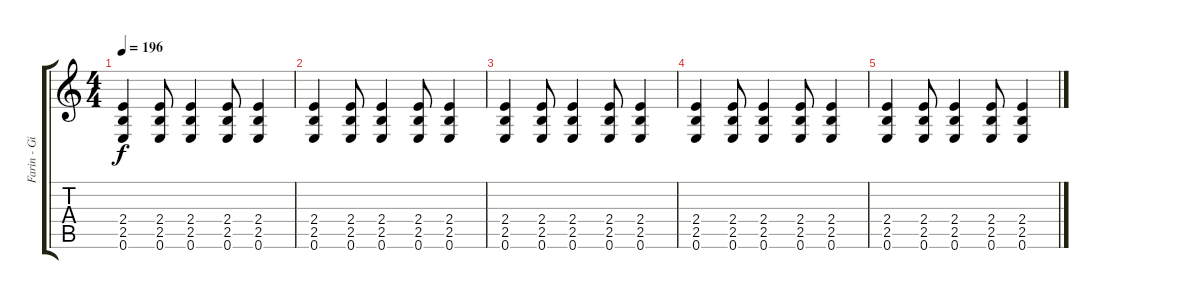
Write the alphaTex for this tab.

\track ("Farin - Gitarre (Overdriven)" "Farin - Gi") {instrument overdrivenguitar}
\staff {score tabs}
\tuning (E4 B3 G3 D3 A2 E2) {hide}
\ts (4 4)
\tempo 196
\clef g2
\ks c
(2.4 2.5 0.6).4{dy f} (2.4 2.5 0.6).8 (2.4 2.5 0.6).4 (2.4 2.5 0.6).8 (2.4 2.5 0.6).4 |
(2.4 2.5 0.6).4 (2.4 2.5 0.6).8 (2.4 2.5 0.6).4 (2.4 2.5 0.6).8 (2.4 2.5 0.6).4 |
(2.4 2.5 0.6).4 (2.4 2.5 0.6).8 (2.4 2.5 0.6).4 (2.4 2.5 0.6).8 (2.4 2.5 0.6).4 |
(2.4 2.5 0.6).4 (2.4 2.5 0.6).8 (2.4 2.5 0.6).4 (2.4 2.5 0.6).8 (2.4 2.5 0.6).4 |
(2.4 2.5 0.6).4 (2.4 2.5 0.6).8 (2.4 2.5 0.6).4 (2.4 2.5 0.6).8 (2.4 2.5 0.6).4
